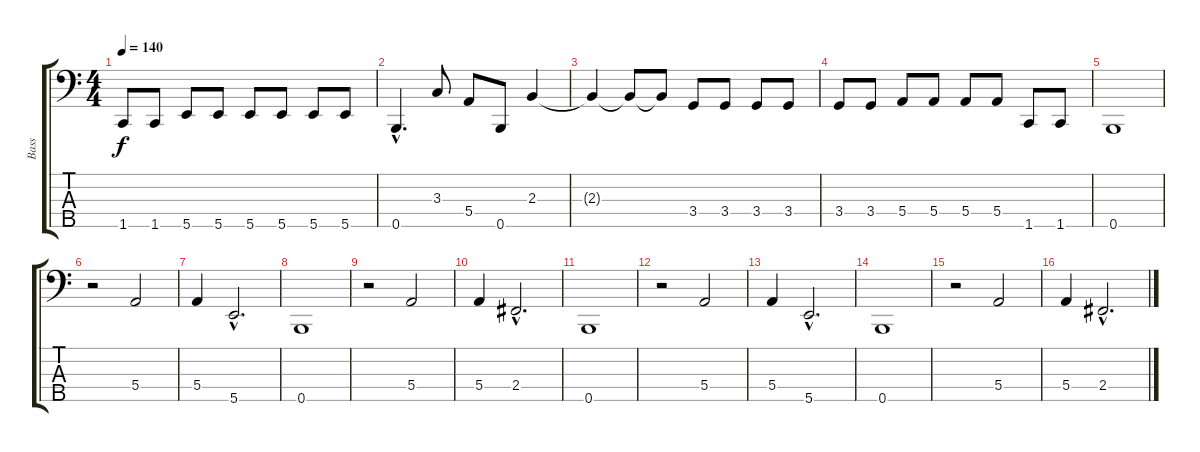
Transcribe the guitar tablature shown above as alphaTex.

\track ("Bass" "Bass") {instrument electricbassfinger}
\staff {score tabs}
\tuning (G2 D2 A1 E1 B0) {hide}
\ts (4 4)
\tempo 140
\clef f4
\ks c
1.5.8{dy f} 1.5.8 5.5.8 5.5.8 5.5.8 5.5.8 5.5.8 5.5.8 |
0.5{hac}.4{d} 3.3.8 5.4.8 0.5.8 2.3.4 |
2.3{t}.4 2.3{t}.8 2.3{t}.8 3.4.8 3.4.8 3.4.8 3.4.8 |
3.4.8 3.4.8 5.4.8 5.4.8 5.4.8 5.4.8 1.5.8 1.5.8 |
0.5.1 |
r.2 5.4.2 |
5.4.4 5.5{hac}.2{d} |
0.5.1 |
r.2 5.4.2 |
5.4.4 2.4{hac}.2{d} |
0.5.1 |
r.2 5.4.2 |
5.4.4 5.5{hac}.2{d} |
0.5.1 |
r.2 5.4.2 |
5.4.4 2.4{hac}.2{d}
